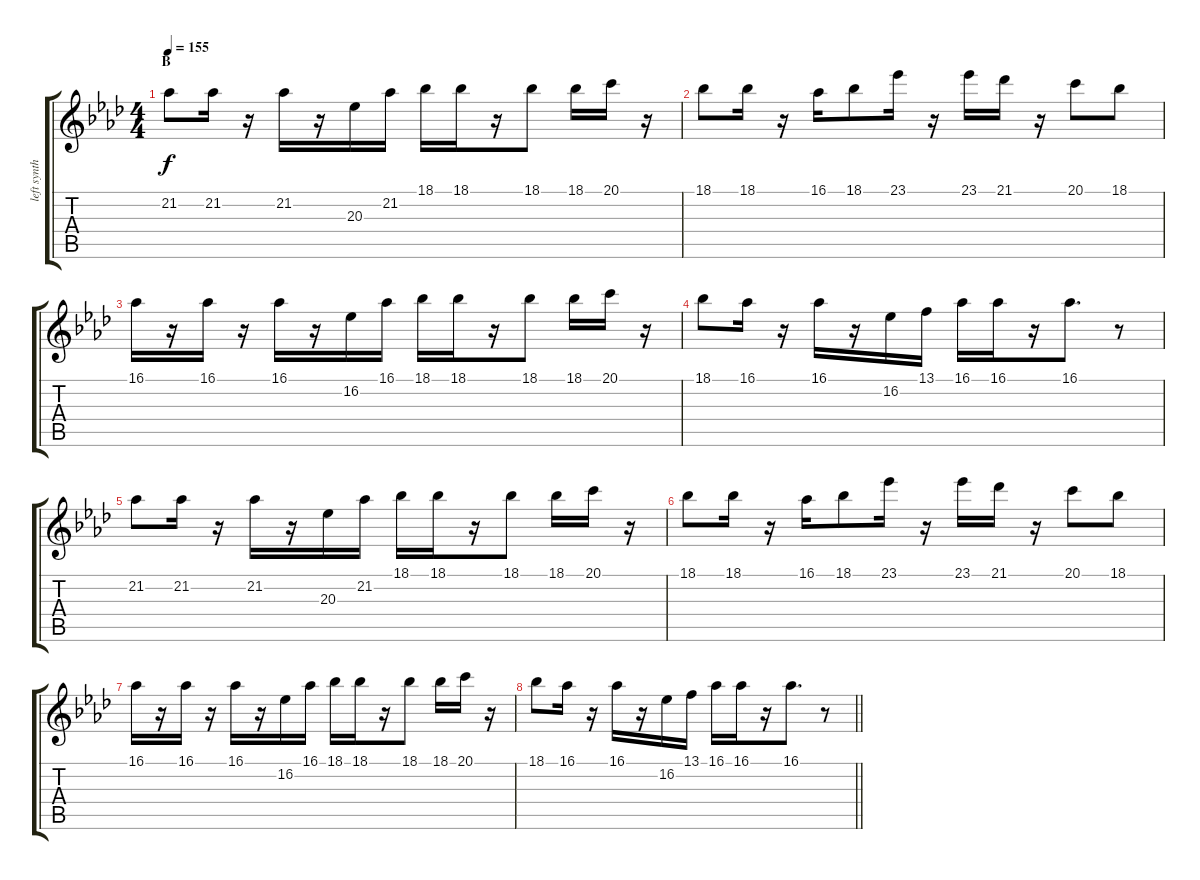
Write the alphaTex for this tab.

\track ("left synth2" "left synth") {instrument lead1square}
\staff {score tabs}
\tuning (E4 B3 G3 D3 A2 E2) {hide}
\ts (4 4)
\section ("" "B")
\tempo 155
\clef g2
\ks ab
21.2.8{dy f} 21.2.16 r.16 21.2.16 r.16 20.3.16 21.2.16 18.1.16 18.1.16 r.16 18.1.8 18.1.16 20.1.16 r.16 |
18.1.8 18.1.16 r.16 16.1.16 18.1.8 23.1.16 r.16 23.1.16 21.1.16 r.16 20.1.8 18.1.8 |
16.1.16 r.16 16.1.16 r.16 16.1.16 r.16 16.2.16 16.1.16 18.1.16 18.1.16 r.16 18.1.8 18.1.16 20.1.16 r.16 |
18.1.8 16.1.16 r.16 16.1.16 r.16 16.2.16 13.1.16 16.1.16 16.1.16 r.16 16.1.8{d} r.8 |
21.2.8 21.2.16 r.16 21.2.16 r.16 20.3.16 21.2.16 18.1.16 18.1.16 r.16 18.1.8 18.1.16 20.1.16 r.16 |
18.1.8 18.1.16 r.16 16.1.16 18.1.8 23.1.16 r.16 23.1.16 21.1.16 r.16 20.1.8 18.1.8 |
16.1.16 r.16 16.1.16 r.16 16.1.16 r.16 16.2.16 16.1.16 18.1.16 18.1.16 r.16 18.1.8 18.1.16 20.1.16 r.16 |
\barLineRight lightlight
18.1.8 16.1.16 r.16 16.1.16 r.16 16.2.16 13.1.16 16.1.16 16.1.16 r.16 16.1.8{d} r.8
